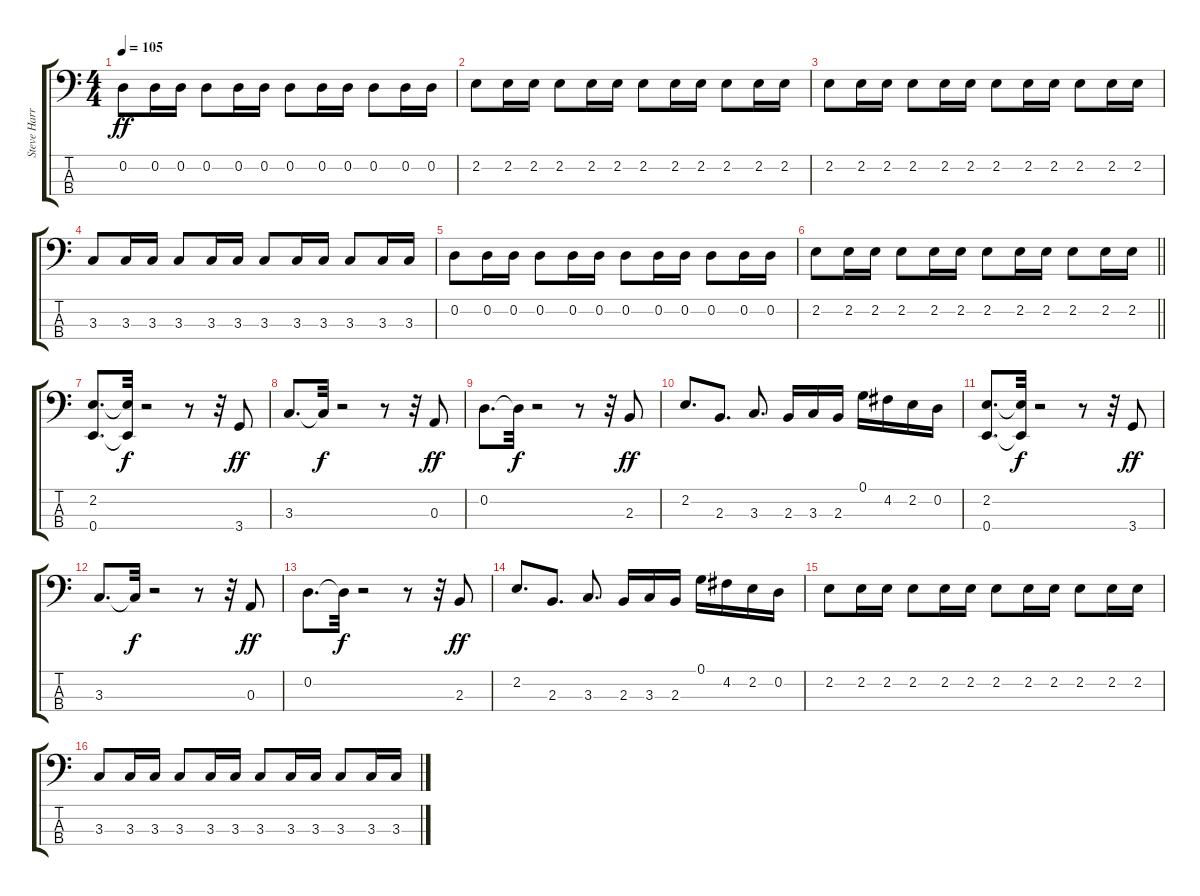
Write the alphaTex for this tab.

\track ("Steve Harris" "Steve Harr") {instrument electricbassfinger}
\staff {score tabs}
\tuning (G2 D2 A1 E1) {hide}
\ts (4 4)
\tempo 105
\clef f4
\ks c
0.2.8{dy ff} 0.2.16 0.2.16 0.2.8 0.2.16 0.2.16 0.2.8 0.2.16 0.2.16 0.2.8 0.2.16 0.2.16 |
2.2.8 2.2.16 2.2.16 2.2.8 2.2.16 2.2.16 2.2.8 2.2.16 2.2.16 2.2.8 2.2.16 2.2.16 |
2.2.8 2.2.16 2.2.16 2.2.8 2.2.16 2.2.16 2.2.8 2.2.16 2.2.16 2.2.8 2.2.16 2.2.16 |
3.3.8 3.3.16 3.3.16 3.3.8 3.3.16 3.3.16 3.3.8 3.3.16 3.3.16 3.3.8 3.3.16 3.3.16 |
0.2.8 0.2.16 0.2.16 0.2.8 0.2.16 0.2.16 0.2.8 0.2.16 0.2.16 0.2.8 0.2.16 0.2.16 |
\barLineRight lightlight
2.2.8 2.2.16 2.2.16 2.2.8 2.2.16 2.2.16 2.2.8 2.2.16 2.2.16 2.2.8 2.2.16 2.2.16 |
(2.2 0.4).8{d} (2.2{t} 0.4{t}).32{dy f} r.2 r.8 r.32 3.4.8{dy ff} |
3.3.8{d} 3.3{t}.32{dy f} r.2 r.8 r.32 0.3.8{dy ff} |
0.2.8{d} 0.2{t}.32{dy f} r.2 r.8 r.32 2.3.8{dy ff} |
2.2.8{d} 2.3.8{d} 3.3.8{d} 2.3.16 3.3.16 2.3.16 0.1.16 4.2.16 2.2.16 0.2.16 |
(2.2 0.4).8{d} (2.2{t} 0.4{t}).32{dy f} r.2 r.8 r.32 3.4.8{dy ff} |
3.3.8{d} 3.3{t}.32{dy f} r.2 r.8 r.32 0.3.8{dy ff} |
0.2.8{d} 0.2{t}.32{dy f} r.2 r.8 r.32 2.3.8{dy ff} |
2.2.8{d} 2.3.8{d} 3.3.8{d} 2.3.16 3.3.16 2.3.16 0.1.16 4.2.16 2.2.16 0.2.16 |
2.2.8 2.2.16 2.2.16 2.2.8 2.2.16 2.2.16 2.2.8 2.2.16 2.2.16 2.2.8 2.2.16 2.2.16 |
3.3.8 3.3.16 3.3.16 3.3.8 3.3.16 3.3.16 3.3.8 3.3.16 3.3.16 3.3.8 3.3.16 3.3.16
